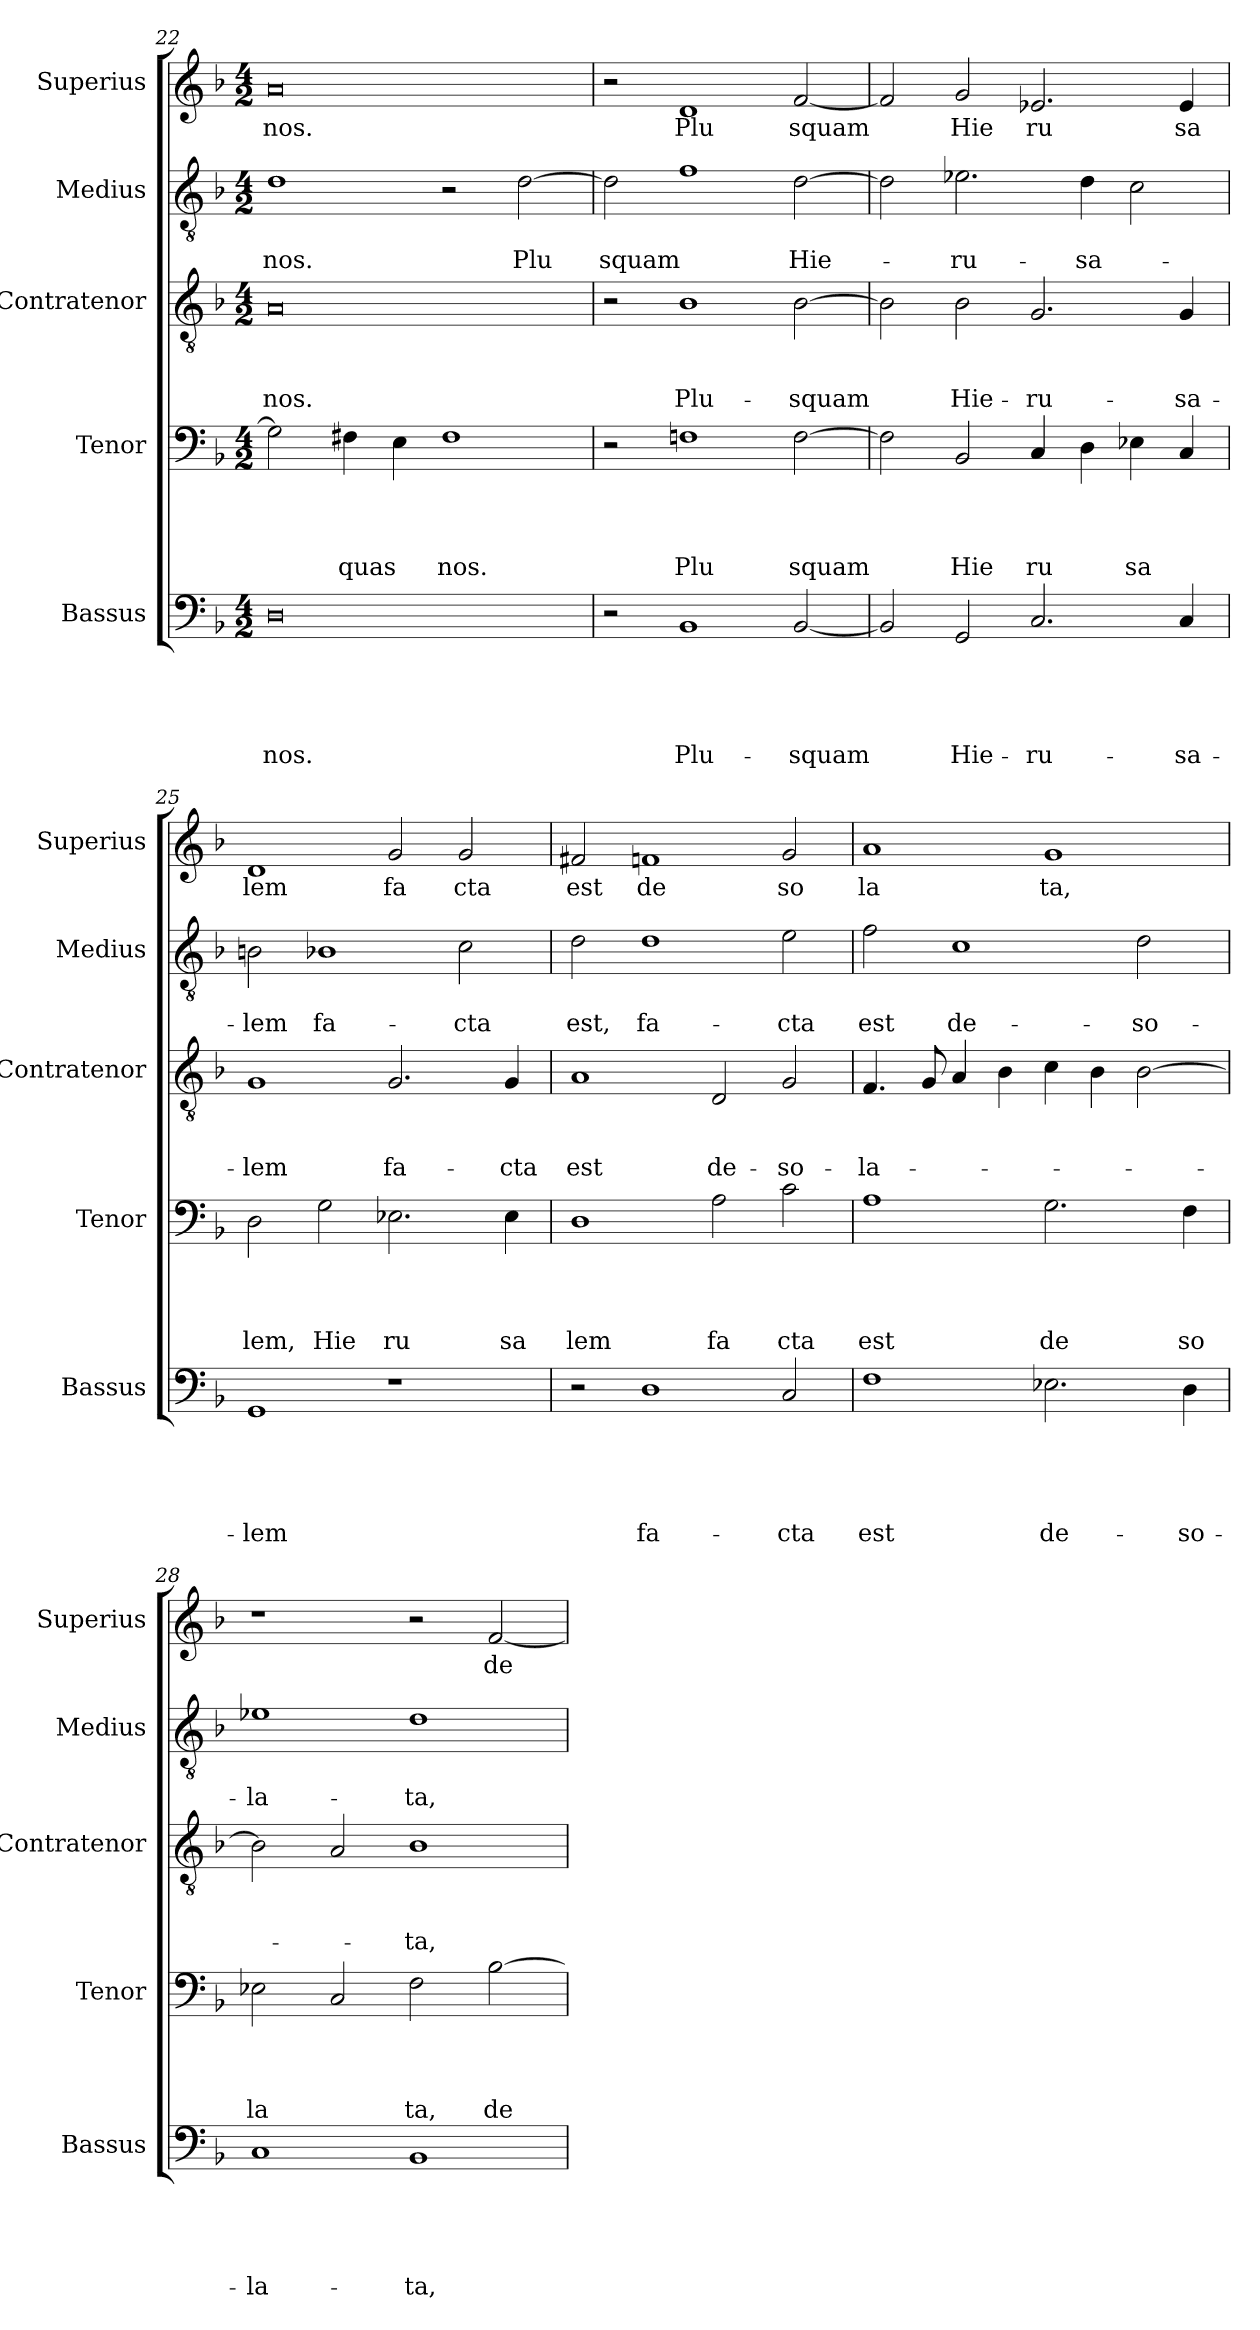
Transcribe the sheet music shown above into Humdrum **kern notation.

**kern	**text	**text	**text	**text	**text	**kern	**text	**text	**text	**text	**kern	**text	**text	**text	**kern	**text	**text	**kern	**text
*part5	*part5	*part5	*part5	*part5	*part5	*part4	*part4	*part4	*part4	*part4	*part3	*part3	*part3	*part3	*part2	*part2	*part2	*part1	*part1
*staff5	*staff5	*staff5	*staff5	*staff5	*staff5	*staff4	*staff4	*staff4	*staff4	*staff4	*staff3	*staff3	*staff3	*staff3	*staff2	*staff2	*staff2	*staff1	*staff1
*I"Bassus	*	*	*	*	*	*I"Tenor	*	*	*	*	*I"Contratenor	*	*	*	*I"Medius	*	*	*I"Superius	*
*I'Bassus	*	*	*	*	*	*I'Tenor	*	*	*	*	*I'Contratenor	*	*	*	*I'Medius	*	*	*I'Superius	*
*clefF4	*	*	*	*	*	*clefF4	*	*	*	*	*clefGv2	*	*	*	*clefGv2	*	*	*clefG2	*
*k[b-]	*	*	*	*	*	*k[b-]	*	*	*	*	*k[b-]	*	*	*	*k[b-]	*	*	*k[b-]	*
*F:	*	*	*	*	*	*F:	*	*	*	*	*F:	*	*	*	*F:	*	*	*F:	*
*M4/2	*	*	*	*	*	*M4/2	*	*	*	*	*M4/2	*	*	*	*M4/2	*	*	*M4/2	*
=22	=22	=22	=22	=22	=22	=22	=22	=22	=22	=22	=22	=22	=22	=22	=22	=22	=22	=22	=22
!	!	!	!	!	!LO:LY:b	!	!	!	!	!	!	!	!	!LO:LY:b	!	!	!LO:LY:b	!	!LO:LY:b
0D	.	.	.	.	nos.	2G\]	.	.	.	.	0A	.	.	nos.	1d	.	nos.	0a	nos.
!	!	!	!	!	!	!	!	!	!	!LO:LY:b	!	!	!	!	!	!	!	!	!
.	.	.	.	.	.	4F#X\	.	.	.	quas	.	.	.	.	.	.	.	.	.
.	.	.	.	.	.	4E\	.	.	.	.	.	.	.	.	.	.	.	.	.
!	!	!	!	!	!	!	!	!	!	!LO:LY:b	!	!	!	!	!	!	!	!	!
.	.	.	.	.	.	1F#	.	.	.	nos.	.	.	.	.	2r	.	.	.	.
!	!	!	!	!	!	!	!	!	!	!	!	!	!	!	!	!	!LO:LY:b	!	!
.	.	.	.	.	.	.	.	.	.	.	.	.	.	.	[>2d\	.	Plu	.	.
!!LO:PB:g=z
=23	=23	=23	=23	=23	=23	=23	=23	=23	=23	=23	=23	=23	=23	=23	=23	=23	=23	=23	=23
!	!	!	!	!	!	!	!	!	!	!	!	!	!	!	!	!	!LO:LY:b	!	!
2r	.	.	.	.	.	2r	.	.	.	.	2r	.	.	.	2d\]	.	squam	2r	.
!	!	!	!	!	!LO:LY:b	!	!	!	!	!LO:LY:b	!	!	!	!LO:LY:b	!	!	!	!	!LO:LY:b
1BB-	.	.	.	.	Plu-	1Fni	.	.	.	Plu	1B-	.	.	Plu-	1f	.	.	1d	Plu
!	!	!	!	!	!LO:LY:b	!	!	!	!	!LO:LY:b	!	!	!	!LO:LY:b	!	!	!LO:LY:b	!	!LO:LY:b
[<2BB-/	.	.	.	.	-squam	[>2F\	.	.	.	squam	[>2B-\	.	.	-squam	[>2d\	.	Hie-	[<2f/	squam
=24	=24	=24	=24	=24	=24	=24	=24	=24	=24	=24	=24	=24	=24	=24	=24	=24	=24	=24	=24
2BB-/]	.	.	.	.	.	2F\]	.	.	.	.	2B-\]	.	.	.	2d\]	.	.	2f/]	.
!	!	!	!	!	!LO:LY:b	!	!	!	!	!LO:LY:b	!	!	!	!LO:LY:b	!	!	!LO:LY:b	!	!LO:LY:b
2GG/	.	.	.	.	Hie-	2BB-/	.	.	.	Hie	2B-\	.	.	Hie-	2.e-X\	.	-ru-	2g/	Hie
!	!	!	!	!	!LO:LY:b	!	!	!	!	!LO:LY:b	!	!	!	!LO:LY:b	!	!	!	!	!LO:LY:b
2.C/	.	.	.	.	-ru-	4C/	.	.	.	ru	2.G/	.	.	-ru-	.	.	.	2.e-X/	ru
!	!	!	!	!	!	!	!	!	!	!	!	!	!	!	!	!	!LO:LY:b	!	!
.	.	.	.	.	.	4D\	.	.	.	.	.	.	.	.	4d\	.	-sa-	.	.
!	!	!	!	!	!	!	!	!	!	!LO:LY:b	!	!	!	!	!	!	!	!	!
.	.	.	.	.	.	4E-X\	.	.	.	sa	.	.	.	.	2c\	.	.	.	.
!	!	!	!	!	!LO:LY:b	!	!	!	!	!	!	!	!	!LO:LY:b	!	!	!	!	!LO:LY:b
4C/	.	.	.	.	-sa-	4C/	.	.	.	.	4G/	.	.	-sa-	.	.	.	4e-/	sa
=25	=25	=25	=25	=25	=25	=25	=25	=25	=25	=25	=25	=25	=25	=25	=25	=25	=25	=25	=25
!	!	!	!	!	!LO:LY:b	!	!	!	!	!LO:LY:b	!	!	!	!LO:LY:b	!	!	!LO:LY:b	!	!LO:LY:b
1GG	.	.	.	.	-lem	2D\	.	.	.	lem,	1G	.	.	-lem	2Bn\	.	-lem	1d	lem
!	!	!	!	!	!	!	!	!	!	!LO:LY:b	!	!	!	!	!	!	!LO:LY:b	!	!
.	.	.	.	.	.	2G\	.	.	.	Hie	.	.	.	.	1B-X	.	fa-	.	.
!	!	!	!	!	!	!	!	!	!	!LO:LY:b	!	!	!	!LO:LY:b	!	!	!	!	!LO:LY:b
1r	.	.	.	.	.	2.E-X\	.	.	.	ru	2.G/	.	.	fa-	.	.	.	2g/	fa
!	!	!	!	!	!	!	!	!	!	!	!	!	!	!	!	!	!LO:LY:b	!	!LO:LY:b
.	.	.	.	.	.	.	.	.	.	.	.	.	.	.	2c\	.	-cta	2g/	cta
!	!	!	!	!	!	!	!	!	!	!LO:LY:b	!	!	!	!LO:LY:b	!	!	!	!	!
.	.	.	.	.	.	4E-\	.	.	.	sa	4G/	.	.	-cta	.	.	.	.	.
=26	=26	=26	=26	=26	=26	=26	=26	=26	=26	=26	=26	=26	=26	=26	=26	=26	=26	=26	=26
!	!	!	!	!	!	!	!	!	!	!LO:LY:b	!	!	!	!LO:LY:b	!	!	!LO:LY:b	!	!LO:LY:b
2r	.	.	.	.	.	1D	.	.	.	lem	1A	.	.	est	2d\	.	est,	2f#X/	est
!	!	!	!	!	!LO:LY:b	!	!	!	!	!	!	!	!	!	!	!	!LO:LY:b	!	!LO:LY:b
1D	.	.	.	.	fa-	.	.	.	.	.	.	.	.	.	1d	.	fa-	1fn	de
!	!	!	!	!	!	!	!	!	!	!LO:LY:b	!	!	!	!LO:LY:b	!	!	!	!	!
.	.	.	.	.	.	2A\	.	.	.	fa	2D/	.	.	de-	.	.	.	.	.
!	!	!	!	!	!LO:LY:b	!	!	!	!	!LO:LY:b	!	!	!	!LO:LY:b	!	!	!LO:LY:b	!	!LO:LY:b
2C/	.	.	.	.	-cta	2c\	.	.	.	cta	2G/	.	.	-so-	2e\	.	-cta	2g/	so
=27	=27	=27	=27	=27	=27	=27	=27	=27	=27	=27	=27	=27	=27	=27	=27	=27	=27	=27	=27
!	!	!	!	!	!LO:LY:b	!	!	!	!	!LO:LY:b	!	!	!	!LO:LY:b	!	!	!LO:LY:b	!	!LO:LY:b
1F	.	.	.	.	est	1A	.	.	.	est	4.F/	.	.	-la-	2f\	.	est	1a	la
.	.	.	.	.	.	.	.	.	.	.	8G/	.	.	.	.	.	.	.	.
!	!	!	!	!	!	!	!	!	!	!	!	!	!	!	!	!	!LO:LY:b	!	!
.	.	.	.	.	.	.	.	.	.	.	4A/	.	.	.	1c	.	de-	.	.
.	.	.	.	.	.	.	.	.	.	.	4B-\	.	.	.	.	.	.	.	.
!	!	!	!	!	!LO:LY:b	!	!	!	!	!LO:LY:b	!	!	!	!	!	!	!	!	!LO:LY:b
2.E-X\	.	.	.	.	de-	2.G\	.	.	.	de	4c\	.	.	.	.	.	.	1g	ta,
.	.	.	.	.	.	.	.	.	.	.	4B-\	.	.	.	.	.	.	.	.
!	!	!	!	!	!	!	!	!	!	!	!	!	!	!	!	!	!LO:LY:b	!	!
.	.	.	.	.	.	.	.	.	.	.	[>2B-\	.	.	.	2d\	.	-so-	.	.
!	!	!	!	!	!LO:LY:b	!	!	!	!	!LO:LY:b	!	!	!	!	!	!	!	!	!
4D\	.	.	.	.	-so-	4F\	.	.	.	so	.	.	.	.	.	.	.	.	.
=28	=28	=28	=28	=28	=28	=28	=28	=28	=28	=28	=28	=28	=28	=28	=28	=28	=28	=28	=28
!	!	!	!	!	!LO:LY:b	!	!	!	!	!LO:LY:b	!	!	!	!	!	!	!LO:LY:b	!	!
1C	.	.	.	.	-la-	2E-X\	.	.	.	la	2B-\]	.	.	.	1e-X	.	-la-	1r	.
.	.	.	.	.	.	2C/	.	.	.	.	2A/	.	.	.	.	.	.	.	.
!	!	!	!	!	!LO:LY:b	!	!	!	!	!LO:LY:b	!	!	!	!LO:LY:b	!	!	!LO:LY:b	!	!
1BB-	.	.	.	.	-ta,	2F\	.	.	.	ta,	1B-	.	.	-ta,	1d	.	-ta,	2r	.
!	!	!	!	!	!	!	!	!	!	!LO:LY:b	!	!	!	!	!	!	!	!	!LO:LY:b
.	.	.	.	.	.	[>2B-\	.	.	.	de	.	.	.	.	.	.	.	[<2f/	de
=	=	=	=	=	=	=	=	=	=	=	=	=	=	=	=	=	=	=	=
*-	*-	*-	*-	*-	*-	*-	*-	*-	*-	*-	*-	*-	*-	*-	*-	*-	*-	*-	*-
